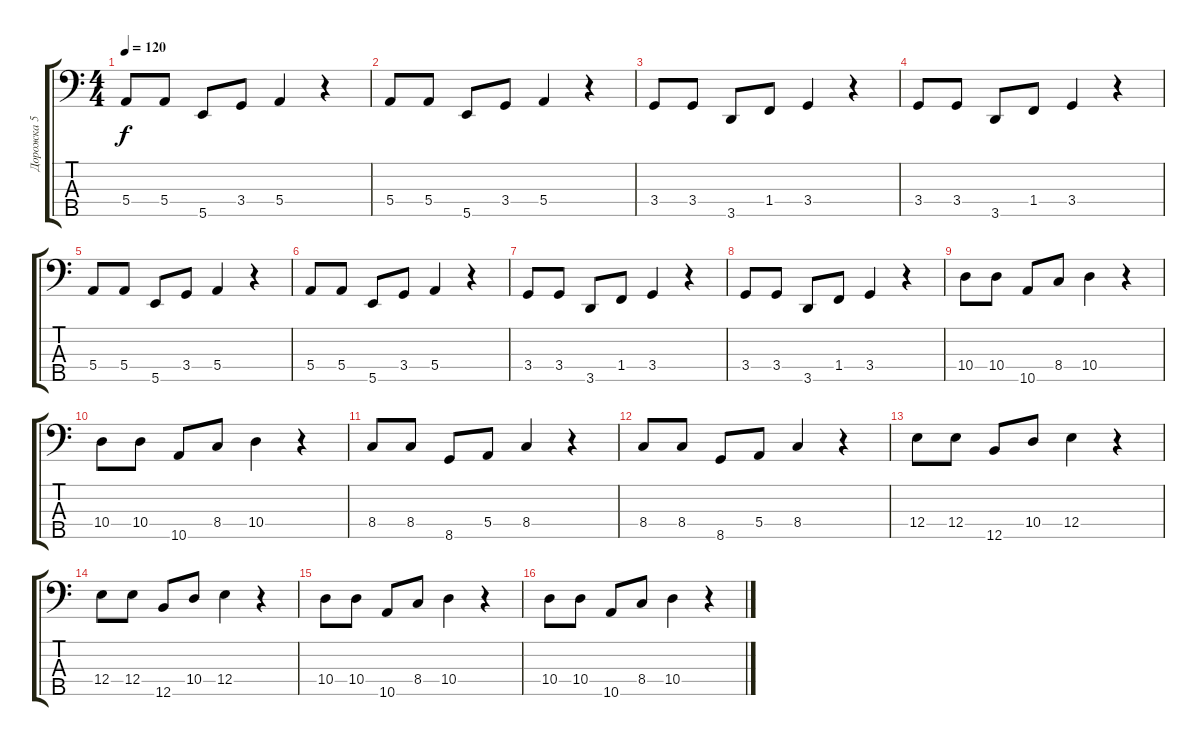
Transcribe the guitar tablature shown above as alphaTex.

\track ("Дорожка 5" "Дорожка 5") {instrument synthbass2}
\staff {score tabs}
\tuning (G2 D2 A1 E1 B0) {hide}
\ts (4 4)
\tempo 120
\clef f4
\ks c
5.4.8{dy f} 5.4.8 5.5.8 3.4.8 5.4.4 r.4 |
5.4.8 5.4.8 5.5.8 3.4.8 5.4.4 r.4 |
3.4.8 3.4.8 3.5.8 1.4.8 3.4.4 r.4 |
3.4.8 3.4.8 3.5.8 1.4.8 3.4.4 r.4 |
5.4.8 5.4.8 5.5.8 3.4.8 5.4.4 r.4 |
5.4.8 5.4.8 5.5.8 3.4.8 5.4.4 r.4 |
3.4.8 3.4.8 3.5.8 1.4.8 3.4.4 r.4 |
3.4.8 3.4.8 3.5.8 1.4.8 3.4.4 r.4 |
10.4.8 10.4.8 10.5.8 8.4.8 10.4.4 r.4 |
10.4.8 10.4.8 10.5.8 8.4.8 10.4.4 r.4 |
8.4.8 8.4.8 8.5.8 5.4.8 8.4.4 r.4 |
8.4.8 8.4.8 8.5.8 5.4.8 8.4.4 r.4 |
12.4.8 12.4.8 12.5.8 10.4.8 12.4.4 r.4 |
12.4.8 12.4.8 12.5.8 10.4.8 12.4.4 r.4 |
10.4.8 10.4.8 10.5.8 8.4.8 10.4.4 r.4 |
10.4.8 10.4.8 10.5.8 8.4.8 10.4.4 r.4
